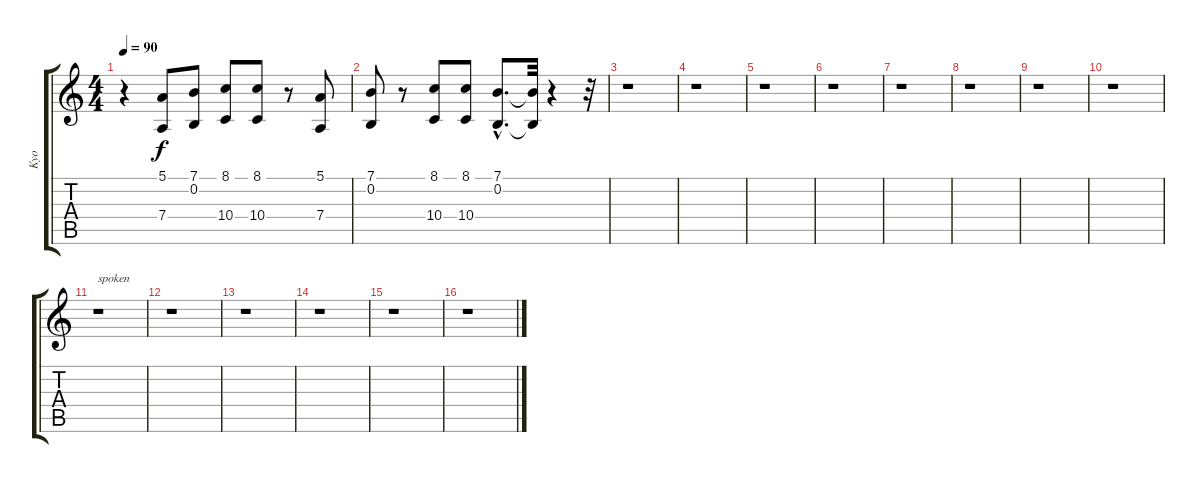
\track ("Kyo" "Kyo") {instrument clarinet}
\staff {score tabs}
\tuning (E4 B3 G3 D3 A2 E2) {hide}
\ts (4 4)
\tempo 90
\clef g2
\ks c
r.4{dy f} (5.1 7.4).8 (7.1 0.2).8 (8.1 10.4).8 (8.1 10.4).8 r.8 (5.1 7.4).8 |
(7.1 0.2).8 r.8 (8.1 10.4).8 (8.1 10.4).8 (7.1{hac} 0.2{hac}).8{d} (7.1{t} 0.2{t}).32 r.4 r.32 |
r.1 |
r.1 |
r.1 |
r.1 |
r.1 |
r.1 |
r.1 |
r.1 |
r.1{txt "spoken"} |
r.1 |
r.1 |
r.1 |
r.1 |
r.1
